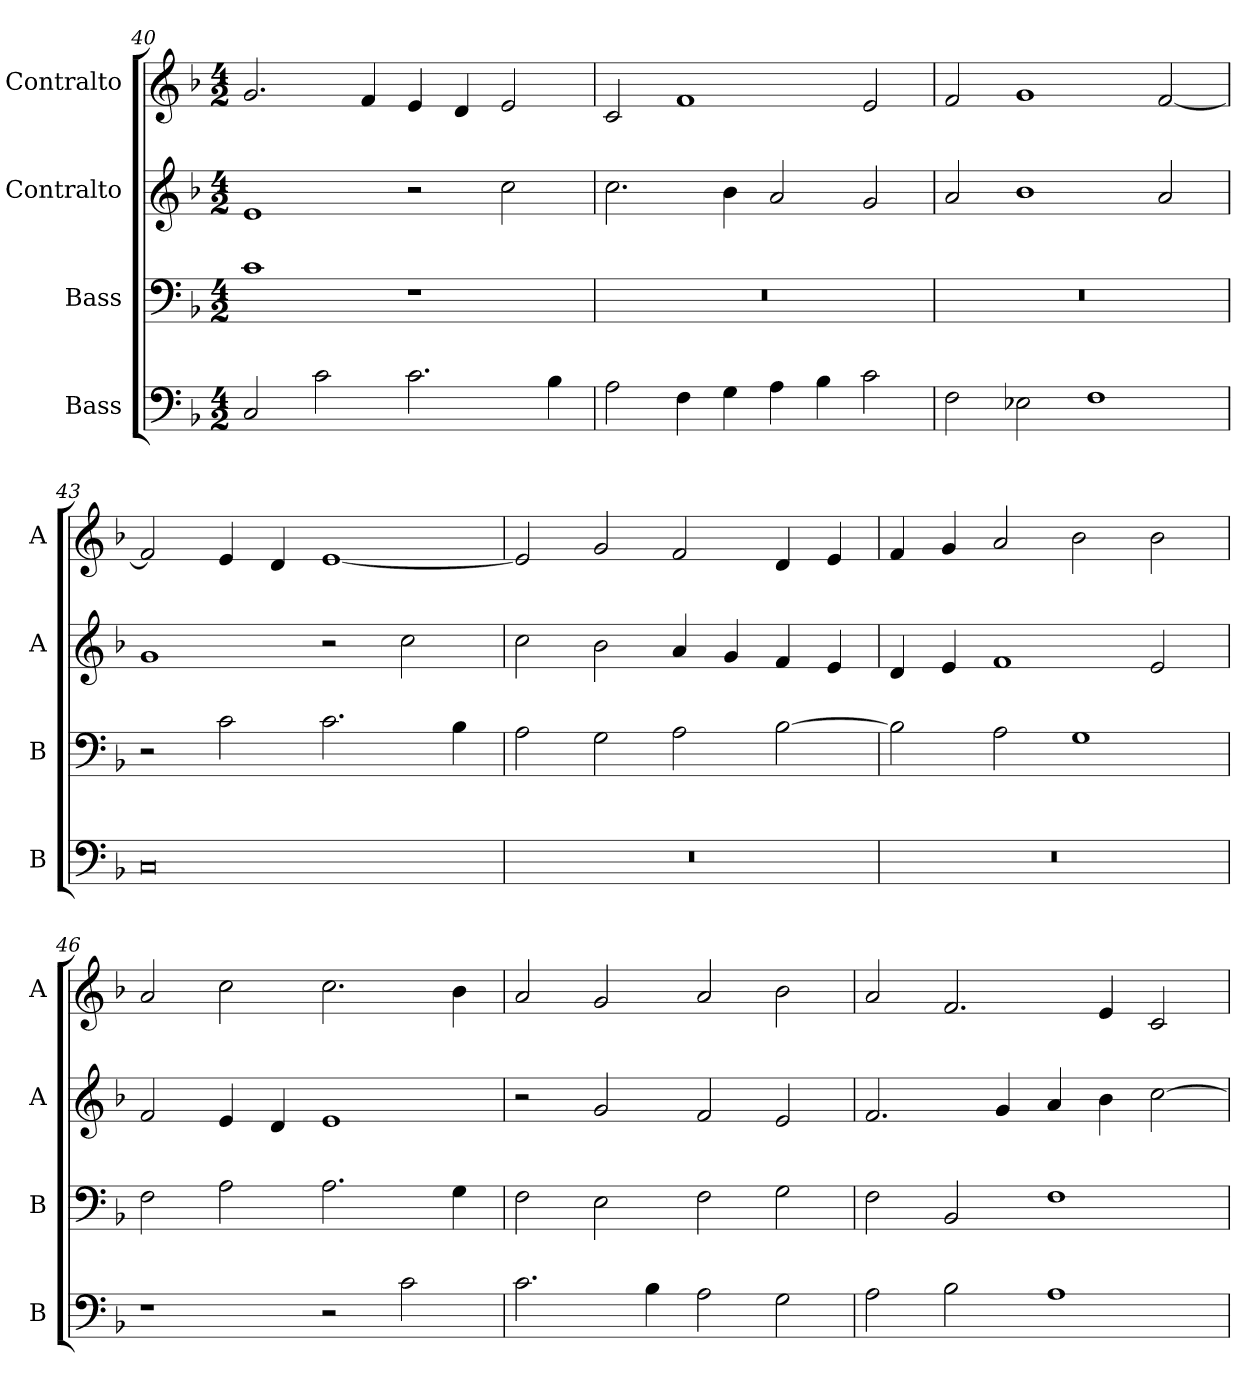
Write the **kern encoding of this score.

**kern	**kern	**kern	**kern
*part4	*part3	*part2	*part1
*staff4	*staff3	*staff2	*staff1
*I"Bass	*I"Bass	*I"Contralto	*I"Contralto
*I'B	*I'B	*I'A	*I'A
*clefF4	*clefF4	*clefG2	*clefG2
*k[b-]	*k[b-]	*k[b-]	*k[b-]
*F:ion	*F:ion	*F:ion	*F:ion
*M4/2	*M4/2	*M4/2	*M4/2
=40	=40	=40	=40
2C	1c	1e	2.g
2c	.	.	.
.	.	.	4f
2.c	1r	2r	4e
.	.	.	4d
.	.	2cc	2e
4B-	.	.	.
=41	=41	=41	=41
2A	0r	2.cc	2c
4F	.	.	1f
4G	.	4b-	.
4A	.	2a	.
4B-	.	.	.
2c	.	2g	2e
=42	=42	=42	=42
2F	0r	2a	2f
2E-X	.	1b-	1g
1F	.	.	.
.	.	2a	[2f
=43	=43	=43	=43
0C	2r	1g	2f]
.	2c	.	4e
.	.	.	4d
.	2.c	2r	[1e
.	.	2cc	.
.	4B-	.	.
=44	=44	=44	=44
0r	2A	2cc	2e]
.	2G	2b-	2g
.	2A	4a	2f
.	.	4g	.
.	[2B-	4f	4d
.	.	4e	4e
=45	=45	=45	=45
0r	2B-]	4d	4f
.	.	4e	4g
.	2A	1f	2a
.	1G	.	2b-
.	.	2e	2b-
=46	=46	=46	=46
1r	2F	2f	2a
.	2A	4e	2cc
.	.	4d	.
2r	2.A	1e	2.cc
2c	.	.	.
.	4G	.	4b-
=47	=47	=47	=47
2.c	2F	2r	2a
.	2E	2g	2g
4B-	.	.	.
2A	2F	2f	2a
2G	2G	2e	2b-
=48	=48	=48	=48
2A	2F	2.f	2a
2B-	2BB-	.	2.f
.	.	4g	.
1A	1F	4a	.
.	.	4b-	4e
.	.	[2cc	2c
=	=	=	=
*-	*-	*-	*-
